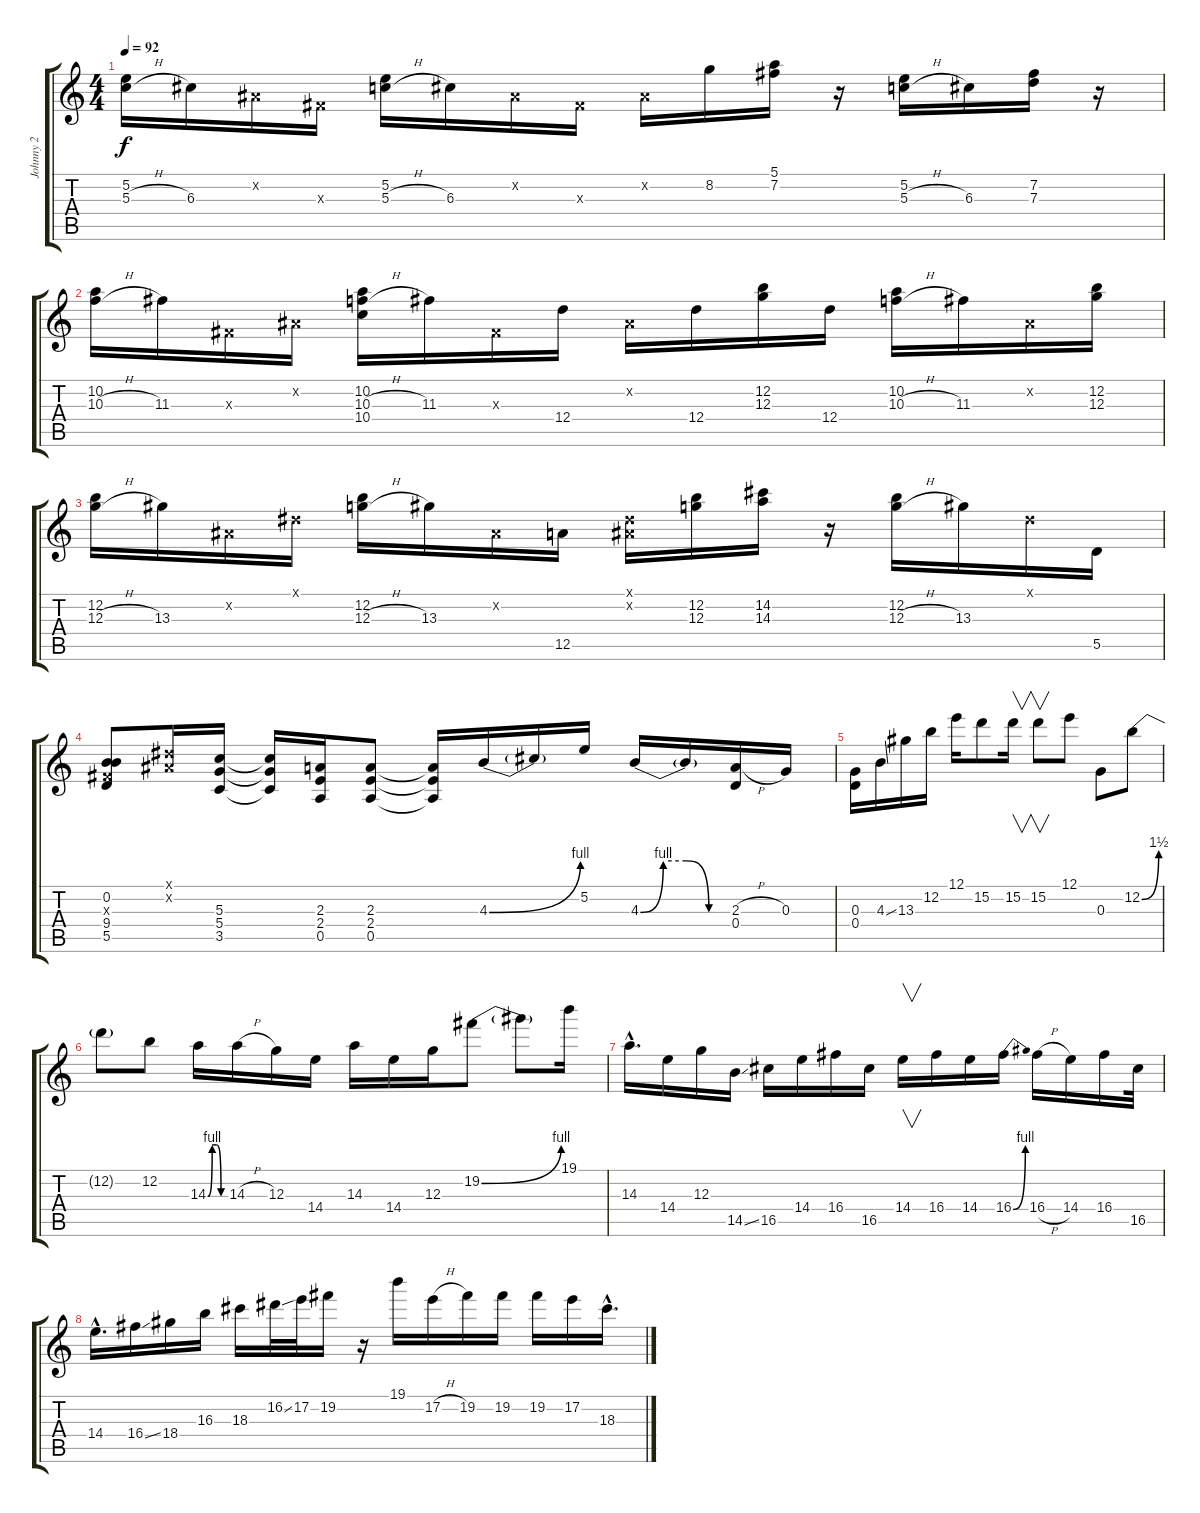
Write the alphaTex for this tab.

\track ("Johnny 2" "Johnny 2") {instrument overdrivenguitar}
\staff {score tabs}
\tuning (E4 B3 G3 D3 A2 E2) {hide}
\ts (4 4)
\tempo 92
\clef g2
\ks c
(5.2 5.3{h}).16{dy f} 6.3.16 -1.2{x}.16 -1.3{x}.16 (5.2 5.3{h}).16 6.3.16 -1.2{x}.16 -1.3{x}.16 -1.2{x}.16 8.2.16 (5.1 7.2).16 r.16 (5.2 5.3{h}).16 6.3.16 (7.2 7.3).16 r.16 |
(10.2 10.3{h}).16 11.3.16 -1.3{x}.16 -1.2{x}.16 (10.2 10.3{h} 10.4).16 11.3.16 -1.3{x}.16 12.4.16 -1.2{x}.16 12.4.16 (12.2 12.3).16 12.4.16 (10.2 10.3{h}).16 11.3.16 -1.2{x}.16 (12.2 12.3).16 |
(12.2 12.3{h}).16 13.3.16 -1.2{x}.16 -1.1{x}.16 (12.2 12.3{h}).16 13.3.16 -1.2{x}.16 12.5.16 (-1.1{x} -1.2{x}).16 (12.2 12.3).16 (14.2 14.3).16 r.16 (12.2 12.3{h}).16 13.3.16 -1.1{x}.16 5.5.16 |
(0.2 -1.3{x} 9.4 5.5).8 (-1.1{x} -1.2{x}).16 (5.3 5.4 3.5).16 (5.3{t} 5.4{t} 3.5{t}).16 (2.3 2.4 0.5).16 (2.3 2.4 0.5).8 (2.3{t} 2.4{t} 0.5{t}).16 4.3{be (bend 0 0 60 4)}.16 4.3{t}.16 5.2.16 4.3{be (custom 0 0 15 4 30 4 45 0 60 0)}.16 4.3{t}.16 (2.3{h} 0.4).16 0.3.16 |
(0.3 0.4).16 4.3{ss}.16 13.3.16 12.2.16 12.1.16 15.2.8 15.2.16{v} 15.2.8{v} 12.1.8 0.3.8 12.2{be (bend 0 0 60 6)}.8 |
12.2{t}.8 12.2.8 14.3{be (custom 0 0 15 4 30 4 45 0 60 0)}.16 14.3{h}.16 12.3.16 14.4.16 14.3.16 14.4.16 12.3.16 19.2{be (bend 0 0 60 4)}.8 19.2{t}.8 19.1.16 |
14.3{hac}.16{d} 14.4.16 12.3.16 14.5{ss}.16 16.5.16 14.4.16 16.4.16 16.5.16 14.4.16{v} 16.4.16 14.4.16 16.4{be (bend 0 0 60 4)}.16 16.4{h}.16 14.4.16 16.4.16 16.5.32 |
14.4{hac}.16{d} 16.4{ss}.16 18.4.16 16.3.16 18.3.16 16.2{ss}.32 17.2.32 19.2.16 r.16 19.1.16 17.2{h}.16 19.2.16 19.2.16 19.2.16 17.2.16 18.3{hac}.16{d}
